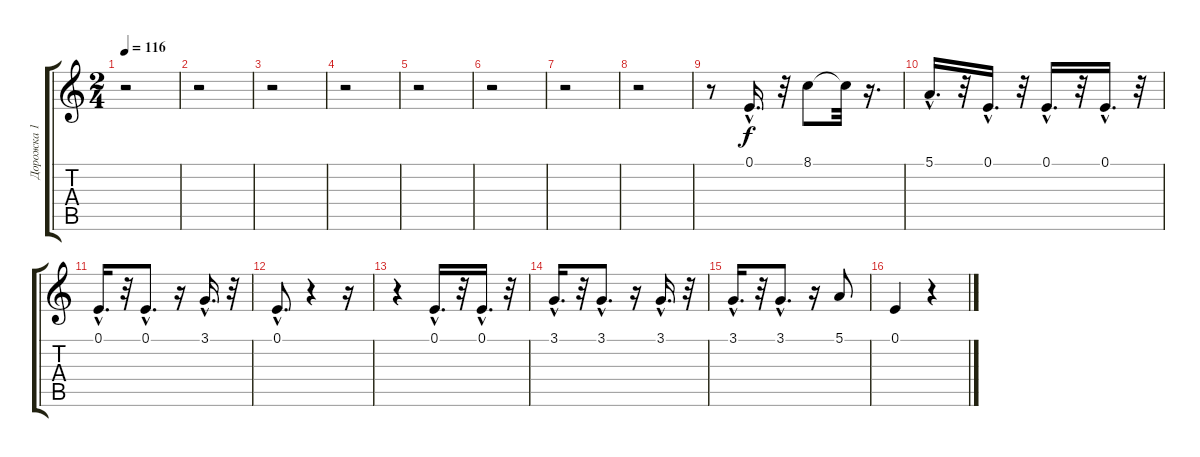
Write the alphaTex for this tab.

\track ("Дорожка 1" "Дорожка 1") {instrument flute}
\staff {score tabs}
\tuning (E4 B3 G3 D3 A2 E2) {hide}
\ts (2 4)
\tempo 116
\clef g2
\ks c
r.2{dy f} |
r.2 |
r.2 |
r.2 |
r.2 |
r.2 |
r.2 |
r.2 |
r.8 0.1{hac}.16{d} r.32 8.1.8 8.1{t}.32 r.16{d} |
5.1{hac}.16{d} r.32 0.1{hac}.16{d} r.32 0.1{hac}.16{d} r.32 0.1{hac}.16{d} r.32 |
0.1{hac}.16{d} r.32 0.1{hac}.8{d} r.16 3.1{hac}.16{d} r.32 |
0.1{hac}.8{d} r.4 r.16 |
r.4 0.1{hac}.16{d} r.32 0.1{hac}.16{d} r.32 |
3.1{hac}.16{d} r.32 3.1{hac}.8{d} r.16 3.1{hac}.16{d} r.32 |
3.1{hac}.16{d} r.32 3.1{hac}.8{d} r.16 5.1.8 |
0.1.4 r.4
